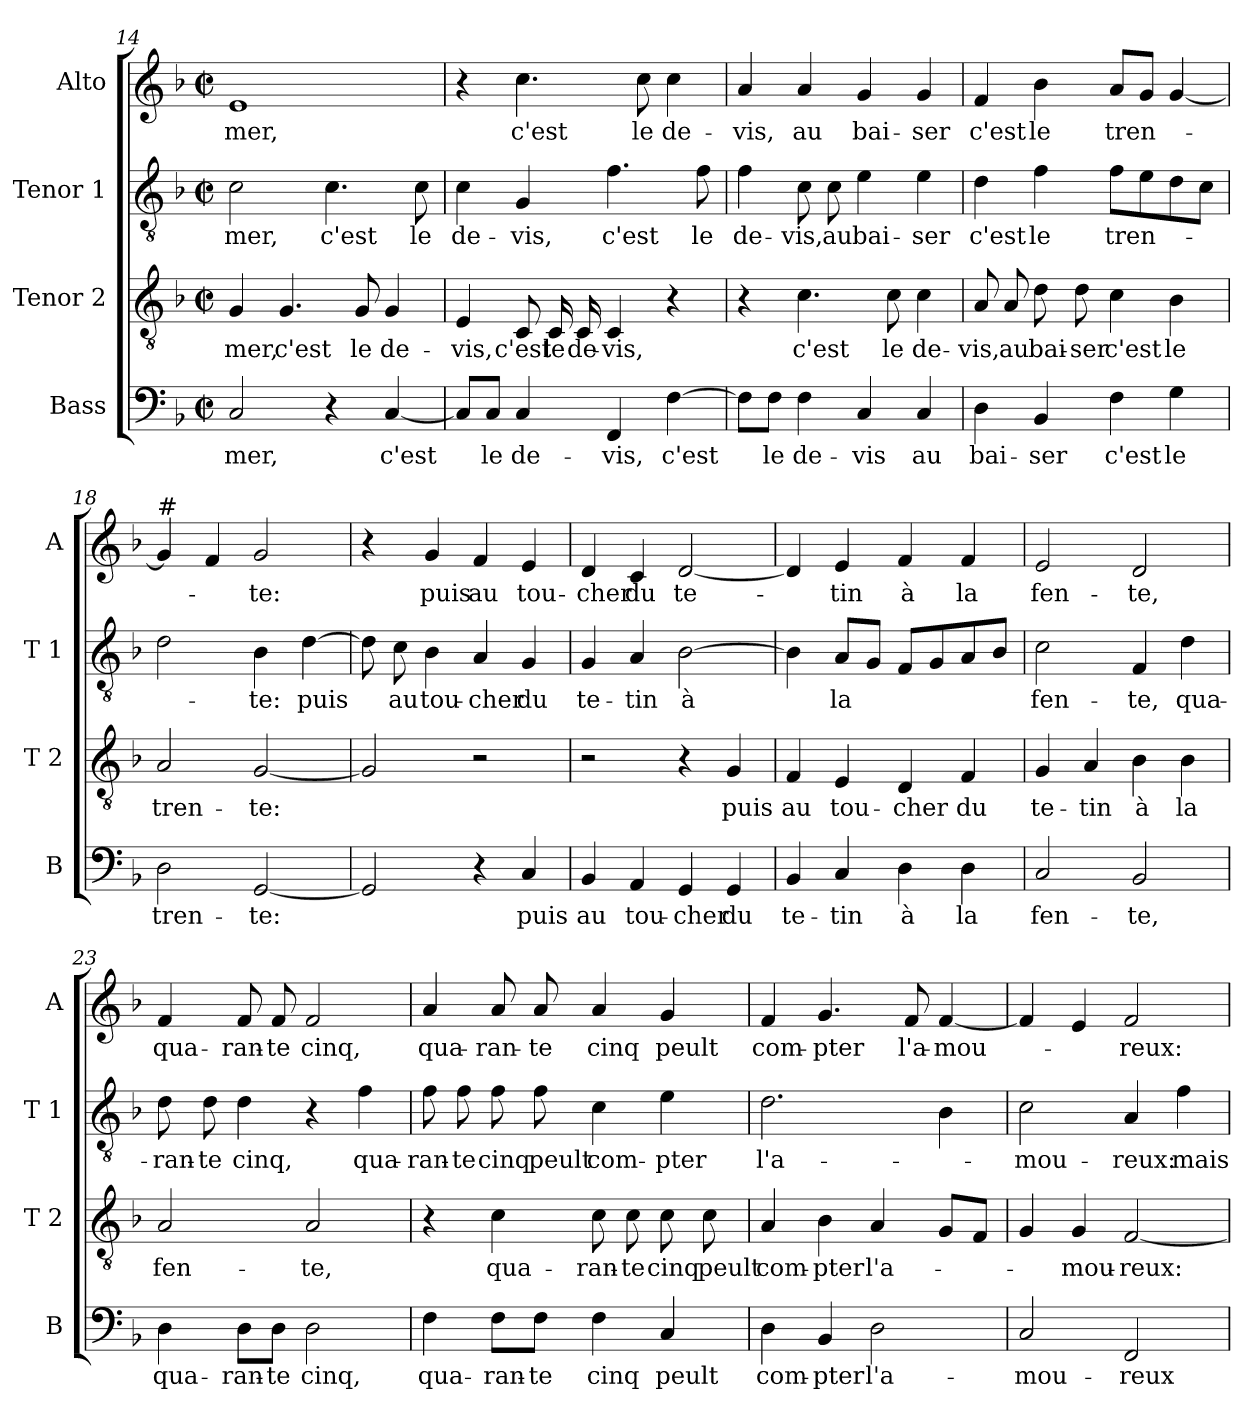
**kern	**text	**kern	**text	**kern	**text	**kern	**text
*part4	*part4	*part3	*part3	*part2	*part2	*part1	*part1
*staff4	*staff4	*staff3	*staff3	*staff2	*staff2	*staff1	*staff1
*I"Bass	*	*I"Tenor 2	*	*I"Tenor 1	*	*I"Alto	*
*I'B	*	*I'T 2	*	*I'T 1	*	*I'A	*
*clefF4	*	*clefGv2	*	*clefGv2	*	*clefG2	*
*k[b-]	*	*k[b-]	*	*k[b-]	*	*k[b-]	*
*F:	*	*F:	*	*F:	*	*F:	*
*M2/2	*	*M2/2	*	*M2/2	*	*M2/2	*
*met(c|)	*	*met(c|)	*	*met(c|)	*	*met(c|)	*
=14	=14	=14	=14	=14	=14	=14	=14
!	!LO:LY:b	!	!LO:LY:b	!	!LO:LY:b	!	!LO:LY:b
2C/	-mer,	4G/	-mer,	2c\	-mer,	1e	-mer,
!	!	!	!LO:LY:b	!	!	!	!
.	.	4.G/	c'est	.	.	.	.
!	!	!	!	!	!LO:LY:b	!	!
4r	.	.	.	4.c\	c'est	.	.
!	!	!	!LO:LY:b	!	!	!	!
.	.	8G/	le	.	.	.	.
!	!LO:LY:b	!	!LO:LY:b	!	!	!	!
[4C/	c'est	4G/	de-	.	.	.	.
!	!	!	!	!	!LO:LY:b	!	!
.	.	.	.	8c\	le	.	.
=15	=15	=15	=15	=15	=15	=15	=15
!	!	!	!LO:LY:b	!	!LO:LY:b	!	!
8C/L]	.	4E/	-vis,	4c\	de-	4r	.
!	!LO:LY:b	!	!	!	!	!	!
8C/J	le	.	.	.	.	.	.
!	!LO:LY:b	!	!LO:LY:b	!	!LO:LY:b	!	!LO:LY:b
4C/	de-	8C/	c'est	4G/	-vis,	4.cc\	c'est
!	!	!	!LO:LY:b	!	!	!	!
.	.	16C/	le	.	.	.	.
!	!	!	!LO:LY:b	!	!	!	!
.	.	16C/	de-	.	.	.	.
!	!LO:LY:b	!	!LO:LY:b	!	!LO:LY:b	!	!
4FF/	-vis,	4C/	-vis,	4.f\	c'est	.	.
!	!	!	!	!	!	!	!LO:LY:b
.	.	.	.	.	.	8cc\	le
!	!LO:LY:b	!	!	!	!	!	!LO:LY:b
[4F\	c'est	4r	.	.	.	4cc\	de-
!	!	!	!	!	!LO:LY:b	!	!
.	.	.	.	8f\	le	.	.
!!LO:LB:g=z
=16	=16	=16	=16	=16	=16	=16	=16
!	!	!	!	!	!LO:LY:b	!	!LO:LY:b
8F\L]	.	4r	.	4f\	de-	4a/	-vis,
!	!LO:LY:b	!	!	!	!	!	!
8F\J	le	.	.	.	.	.	.
!	!LO:LY:b	!	!LO:LY:b	!	!LO:LY:b	!	!LO:LY:b
4F\	de-	4.c\	c'est	8c\	-vis,	4a/	au
!	!	!	!	!	!LO:LY:b	!	!
.	.	.	.	8c\	au	.	.
!	!LO:LY:b	!	!	!	!LO:LY:b	!	!LO:LY:b
4C/	-vis	.	.	4e\	bai-	4g/	bai-
!	!	!	!LO:LY:b	!	!	!	!
.	.	8c\	le	.	.	.	.
!	!LO:LY:b	!	!LO:LY:b	!	!LO:LY:b	!	!LO:LY:b
4C/	au	4c\	de-	4e\	-ser	4g/	-ser
=17	=17	=17	=17	=17	=17	=17	=17
!	!LO:LY:b	!	!LO:LY:b	!	!LO:LY:b	!	!LO:LY:b
4D\	bai-	8A/	-vis,	4d\	c'est	4f/	c'est
!	!	!	!LO:LY:b	!	!	!	!
.	.	8A/	au	.	.	.	.
!	!LO:LY:b	!	!LO:LY:b	!	!LO:LY:b	!	!LO:LY:b
4BB-/	-ser	8d\	bai-	4f\	le	4b-\	le
!	!	!	!LO:LY:b	!	!	!	!
.	.	8d\	-ser	.	.	.	.
!	!LO:LY:b	!	!LO:LY:b	!	!LO:LY:b	!	!LO:LY:b
4F\	c'est	4c\	c'est	8f\L	tren-	8a/L	tren-
.	.	.	.	8e\	.	8g/J	.
!	!LO:LY:b	!	!LO:LY:b	!	!	!	!
4G\	le	4B-\	le	8d\	.	[4g/	.
.	.	.	.	8c\J	.	.	.
=18	=18	=18	=18	=18	=18	=18	=18
!	!	!	!	!	!	!LO:TX:a:t=#	!
!	!LO:LY:b	!	!LO:LY:b	!	!	!	!
2D\	tren-	2A/	tren-	2d\	.	4g/]	.
.	.	.	.	.	.	4f/	.
!	!LO:LY:b	!	!LO:LY:b	!	!LO:LY:b	!	!LO:LY:b
[2GG/	-te:	[2G/	-te:	4B-\	-te:	2g/	-te:
!	!	!	!	!	!LO:LY:b	!	!
.	.	.	.	[4d\	puis	.	.
=19	=19	=19	=19	=19	=19	=19	=19
2GG/]	.	2G/]	.	8d\]	.	4r	.
!	!	!	!	!	!LO:LY:b	!	!
.	.	.	.	8c\	au	.	.
!	!	!	!	!	!LO:LY:b	!	!LO:LY:b
.	.	.	.	4B-\	tou-	4g/	puis
!	!	!	!	!	!LO:LY:b	!	!LO:LY:b
4r	.	2r	.	4A/	-cher	4f/	au
!	!LO:LY:b	!	!	!	!LO:LY:b	!	!LO:LY:b
4C/	puis	.	.	4G/	du	4e/	tou-
!!LO:LB:g=z
=20	=20	=20	=20	=20	=20	=20	=20
!	!LO:LY:b	!	!	!	!LO:LY:b	!	!LO:LY:b
4BB-/	au	2r	.	4G/	te-	4d/	-cher
!	!LO:LY:b	!	!	!	!LO:LY:b	!	!LO:LY:b
4AA/	tou-	.	.	4A/	-tin	4c/	du
!	!LO:LY:b	!	!	!	!LO:LY:b	!	!LO:LY:b
4GG/	-cher	4r	.	[2B-\	à	[2d/	te-
!	!LO:LY:b	!	!LO:LY:b	!	!	!	!
4GG/	du	4G/	puis	.	.	.	.
=21	=21	=21	=21	=21	=21	=21	=21
!	!LO:LY:b	!	!LO:LY:b	!	!	!	!
4BB-/	te-	4F/	au	4B-\]	.	4d/]	.
!	!LO:LY:b	!	!LO:LY:b	!	!LO:LY:b	!	!LO:LY:b
4C/	-tin	4E/	tou-	8A/L	la	4e/	-tin
.	.	.	.	8G/J	.	.	.
!	!LO:LY:b	!	!LO:LY:b	!	!	!	!LO:LY:b
4D\	à	4D/	-cher	8F/L	.	4f/	à
.	.	.	.	8G/	.	.	.
!	!LO:LY:b	!	!LO:LY:b	!	!	!	!LO:LY:b
4D\	la	4F/	du	8A/	.	4f/	la
.	.	.	.	8B-/J	.	.	.
=22	=22	=22	=22	=22	=22	=22	=22
!	!LO:LY:b	!	!LO:LY:b	!	!LO:LY:b	!	!LO:LY:b
2C/	fen-	4G/	te-	2c\	fen-	2e/	fen-
!	!	!	!LO:LY:b	!	!	!	!
.	.	4A/	-tin	.	.	.	.
!	!LO:LY:b	!	!LO:LY:b	!	!LO:LY:b	!	!LO:LY:b
2BB-/	-te,	4B-\	à	4F/	-te,	2d/	-te,
!	!	!	!LO:LY:b	!	!LO:LY:b	!	!
.	.	4B-\	la	4d\	qua-	.	.
=23	=23	=23	=23	=23	=23	=23	=23
!	!LO:LY:b	!	!LO:LY:b	!	!LO:LY:b	!	!LO:LY:b
4D\	qua-	2A/	fen-	8d\	-ran-	4f/	qua-
!	!	!	!	!	!LO:LY:b	!	!
.	.	.	.	8d\	-te	.	.
!	!LO:LY:b	!	!	!	!LO:LY:b	!	!LO:LY:b
8D\L	-ran-	.	.	4d\	cinq,	8f/	-ran-
!	!LO:LY:b	!	!	!	!	!	!LO:LY:b
8D\J	-te	.	.	.	.	8f/	-te
!	!LO:LY:b	!	!LO:LY:b	!	!	!	!LO:LY:b
2D\	cinq,	2A/	-te,	4r	.	2f/	cinq,
!	!	!	!	!	!LO:LY:b	!	!
.	.	.	.	4f\	qua-	.	.
!!LO:PB:g=z
=24	=24	=24	=24	=24	=24	=24	=24
!	!LO:LY:b	!	!	!	!LO:LY:b	!	!LO:LY:b
4F\	qua-	4r	.	8f\	-ran-	4a/	qua-
!	!	!	!	!	!LO:LY:b	!	!
.	.	.	.	8f\	-te	.	.
!	!LO:LY:b	!	!LO:LY:b	!	!LO:LY:b	!	!LO:LY:b
8F\L	-ran-	4c\	qua-	8f\	cinq	8a/	-ran-
!	!LO:LY:b	!	!	!	!LO:LY:b	!	!LO:LY:b
8F\J	-te	.	.	8f\	peult	8a/	-te
!	!LO:LY:b	!	!LO:LY:b	!	!LO:LY:b	!	!LO:LY:b
4F\	cinq	8c\	-ran-	4c\	com-	4a/	cinq
!	!	!	!LO:LY:b	!	!	!	!
.	.	8c\	-te	.	.	.	.
!	!LO:LY:b	!	!LO:LY:b	!	!LO:LY:b	!	!LO:LY:b
4C/	peult	8c\	cinq	4e\	-pter	4g/	peult
!	!	!	!LO:LY:b	!	!	!	!
.	.	8c\	peult	.	.	.	.
=25	=25	=25	=25	=25	=25	=25	=25
!	!LO:LY:b	!	!LO:LY:b	!	!LO:LY:b	!	!LO:LY:b
4D\	com-	4A/	com-	2.d\	l'a-	4f/	com-
!	!LO:LY:b	!	!LO:LY:b	!	!	!	!LO:LY:b
4BB-/	-pter	4B-\	-pter	.	.	4.g/	-pter
!	!LO:LY:b	!	!LO:LY:b	!	!	!	!
2D\	l'a-	4A/	l'a-	.	.	.	.
!	!	!	!	!	!	!	!LO:LY:b
.	.	.	.	.	.	8f/	l'a-
!	!	!	!	!	!	!	!LO:LY:b
.	.	8G/L	.	4B-\	.	[4f/	-mou-
.	.	8F/J	.	.	.	.	.
=26	=26	=26	=26	=26	=26	=26	=26
!	!LO:LY:b	!	!	!	!LO:LY:b	!	!
2C/	-mou-	4G/	.	2c\	-mou-	4f/]	.
!	!	!	!LO:LY:b	!	!	!	!
.	.	4G/	-mou-	.	.	4e/	.
!	!LO:LY:b	!	!LO:LY:b	!	!LO:LY:b	!	!LO:LY:b
2FF/	-reux	[2F/	-reux:	4A/	-reux:	2f/	-reux:
!	!	!	!	!	!LO:LY:b	!	!
.	.	.	.	4f\	mais	.	.
=	=	=	=	=	=	=	=
*-	*-	*-	*-	*-	*-	*-	*-
